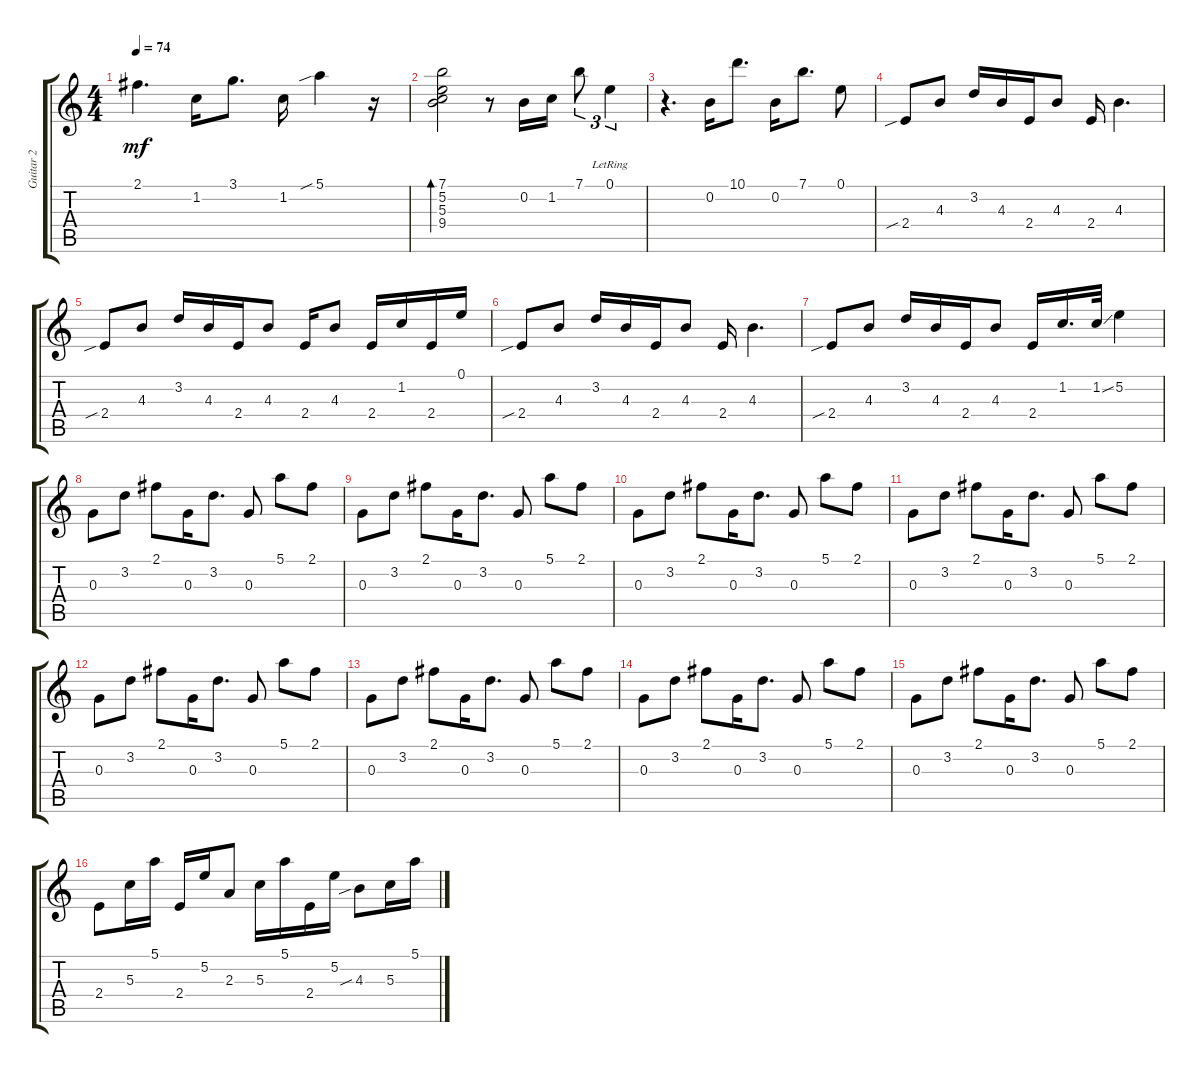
\track ("Guitar 2" "Guitar 2") {instrument acousticguitarsteel}
\staff {score tabs}
\tuning (E4 B3 G3 D3 A2 E2) {hide}
\ts (4 4)
\tempo 74
\clef g2
\ks c
2.1.4{d dy mf} 1.2.16 3.1.8{d} 1.2.16 5.1{sib}.4 r.16 |
(7.1 5.2 5.3 9.4).2{bd 120} r.8 0.2.16 1.2.16 7.1.8{tu (3 2)} 0.1{lr}.4{tu (3 2)} |
r.4{d} 0.2.16 10.1.8{d} 0.2.16 7.1.8{d} 0.1.8 |
2.4{sib}.8 4.3.8 3.2.16 4.3.16 2.4.16 4.3.8 2.4.16 4.3.4{d} |
2.4{sib}.8 4.3.8 3.2.16 4.3.16 2.4.16 4.3.8 2.4.16 4.3.8 2.4.16 1.2.16 2.4.16 0.1.16 |
2.4{sib}.8 4.3.8 3.2.16 4.3.16 2.4.16 4.3.8 2.4.16 4.3.4{d} |
2.4{sib}.8 4.3.8 3.2.16 4.3.16 2.4.16 4.3.8 2.4.16 1.2.16{d} 1.2{ss}.32 5.2.4 |
0.3.8 3.2.8 2.1.8 0.3.16 3.2.8{d} 0.3.8 5.1.8 2.1.8 |
0.3.8 3.2.8 2.1.8 0.3.16 3.2.8{d} 0.3.8 5.1.8 2.1.8 |
0.3.8 3.2.8 2.1.8 0.3.16 3.2.8{d} 0.3.8 5.1.8 2.1.8 |
0.3.8 3.2.8 2.1.8 0.3.16 3.2.8{d} 0.3.8 5.1.8 2.1.8 |
0.3.8 3.2.8 2.1.8 0.3.16 3.2.8{d} 0.3.8 5.1.8 2.1.8 |
0.3.8 3.2.8 2.1.8 0.3.16 3.2.8{d} 0.3.8 5.1.8 2.1.8 |
0.3.8 3.2.8 2.1.8 0.3.16 3.2.8{d} 0.3.8 5.1.8 2.1.8 |
0.3.8 3.2.8 2.1.8 0.3.16 3.2.8{d} 0.3.8 5.1.8 2.1.8 |
2.4.8 5.3.16 5.1.16 2.4.16 5.2.16 2.3.8 5.3.16 5.1.16 2.4.16 5.2.16 4.3{sib}.8 5.3.16 5.1.16
